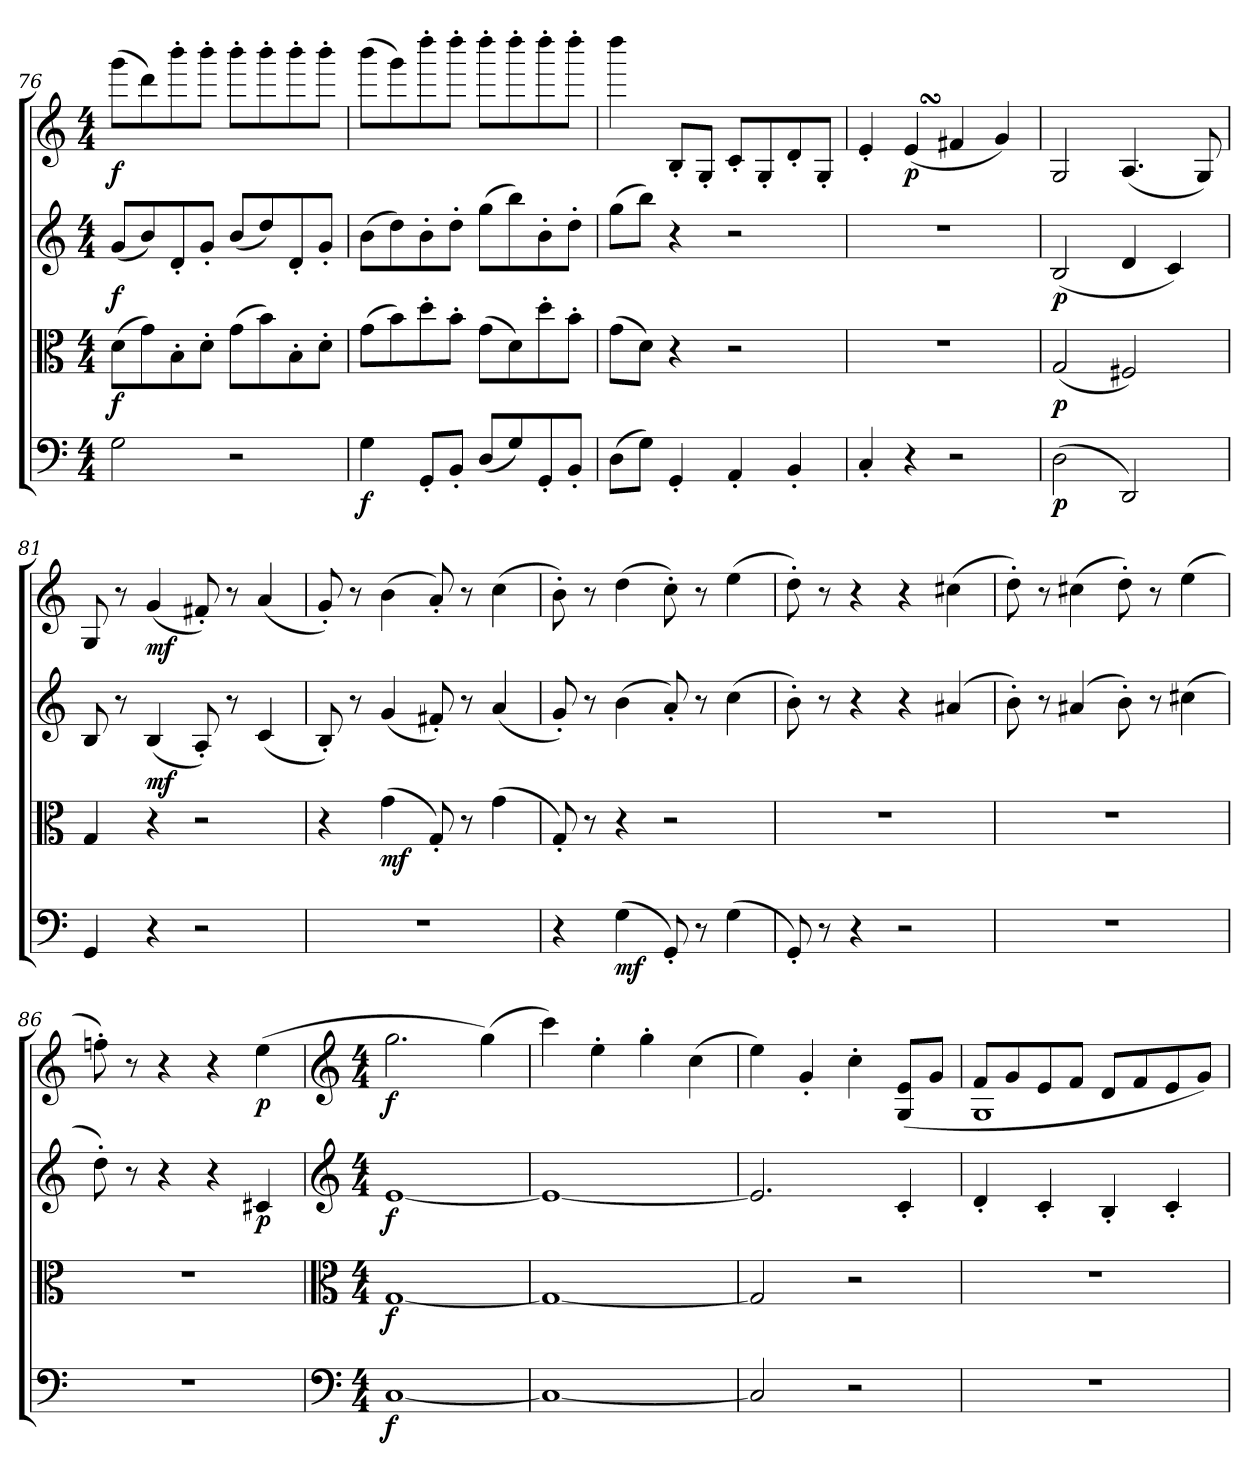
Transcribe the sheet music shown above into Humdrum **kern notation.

**kern	**dynam	**kern	**dynam	**kern	**dynam	**kern	**dynam
*part4	*part4	*part3	*part3	*part2	*part2	*part1	*part1
*staff4	*staff4	*staff3	*staff3	*staff2	*staff2	*staff1	*staff1
*clefF4	*	*clefC3	*	*clefG2	*	*clefG2	*
*k[]	*	*k[]	*	*k[]	*	*k[]	*
*C:	*	*C:	*	*C:	*	*C:	*
*M4/4	*	*M4/4	*	*M4/4	*	*M4/4	*
=76	=76	=76	=76	=76	=76	=76	=76
2G\	.	(8d\L	f	(8g/L	f	(8ggg\L	f
.	.	8g\)	.	8b/)	.	8ddd\)	.
.	.	8B'\	.	8d'/	.	8bbb'\	.
.	.	8d'\J	.	8g'/J	.	8bbb'\J	.
2r	.	(8g\L	.	(8b/L	.	8bbb'\L	.
.	.	8b\)	.	8dd/)	.	8bbb'\	.
.	.	8B'\	.	8d'/	.	8bbb'\	.
.	.	8d'\J	.	8g'/J	.	8bbb'\J	.
=77	=77	=77	=77	=77	=77	=77	=77
4G\	f	(8g\L	.	(8b\L	.	(8bbb\L	.
.	.	8b\)	.	8dd\)	.	8ggg\)	.
8GG'/L	.	8dd'\	.	8b'\	.	8dddd'\	.
8BB'/J	.	8b'\J	.	8dd'\J	.	8dddd'\J	.
(8D/L	.	(8g\L	.	(8gg\L	.	8dddd'\L	.
8G/)	.	8d\)	.	8bb\)	.	8dddd'\	.
8GG'/	.	8dd'\	.	8b'\	.	8dddd'\	.
8BB'/J	.	8b'\J	.	8dd'\J	.	8dddd'\J	.
=78	=78	=78	=78	=78	=78	=78	=78
(8D\L	.	(8g\L	.	(8gg\L	.	4dddd\	.
8G\J)	.	8d\J)	.	8bb\J)	.	.	.
4GG'/	.	4r	.	4r	.	8B'/L	.
.	.	.	.	.	.	8G'/J	.
4AA'/	.	2r	.	2r	.	8c'/L	.
.	.	.	.	.	.	8G'/	.
4BB'/	.	.	.	.	.	8d'/	.
.	.	.	.	.	.	8G'/J	.
=79	=79	=79	=79	=79	=79	=79	=79
4C'/	.	1r	.	1r	.	4e'/	.
4r	.	.	.	.	.	(4eSsS/	p
2r	.	.	.	.	.	4f#X/	.
.	.	.	.	.	.	4g/)	.
=80	=80	=80	=80	=80	=80	=80	=80
(2D\	p	(2G/	p	(2B/	p	2G/	.
2DD/)	.	2F#X/)	.	4d/	.	(4.A/	.
.	.	.	.	4c/)	.	.	.
.	.	.	.	.	.	8G/)	.
=81	=81	=81	=81	=81	=81	=81	=81
4GG/	.	4G/	.	8B/	.	8G/	.
.	.	.	.	8r	.	8r	.
4r	.	4r	.	(4B/	mf	(4g/	mf
2r	.	2r	.	8A'/)	.	8f#X'/)	.
.	.	.	.	8r	.	8r	.
.	.	.	.	(4c/	.	(4a/	.
=82	=82	=82	=82	=82	=82	=82	=82
1r	.	4r	.	8B'/)	.	8g'/)	.
.	.	.	.	8r	.	8r	.
.	.	(4g\	mf	(4g/	.	(4b\	.
.	.	8G'/)	.	8f#X'/)	.	8a'/)	.
.	.	8r	.	8r	.	8r	.
.	.	(4g\	.	(4a/	.	(4cc\	.
=83	=83	=83	=83	=83	=83	=83	=83
4r	.	8G'/)	.	8g'/)	.	8b'\)	.
.	.	8r	.	8r	.	8r	.
(4G\	mf	4r	.	(4b\	.	(4dd\	.
8GG'/)	.	2r	.	8a'/)	.	8cc'\)	.
8r	.	.	.	8r	.	8r	.
(4G\	.	.	.	(4cc\	.	(4ee\	.
=84	=84	=84	=84	=84	=84	=84	=84
8GG'/)	.	1r	.	8b'\)	.	8dd'\)	.
8r	.	.	.	8r	.	8r	.
4r	.	.	.	4r	.	4r	.
2r	.	.	.	4r	.	4r	.
.	.	.	.	(4a#X/	.	(4cc#X\	.
=85	=85	=85	=85	=85	=85	=85	=85
1r	.	1r	.	8b'\)	.	8dd'\)	.
.	.	.	.	8r	.	8r	.
.	.	.	.	(4a#X/	.	(4cc#X\	.
.	.	.	.	8b'\)	.	8dd'\)	.
.	.	.	.	8r	.	8r	.
.	.	.	.	(4cc#X\	.	(4ee\	.
=86	=86	=86	=86	=86	=86	=86	=86
1r	.	1r	.	8dd'\)	.	8ffn'\)	.
.	.	.	.	8r	.	8r	.
.	.	.	.	4r	.	4r	.
.	.	.	.	4r	.	4r	.
.	.	.	.	4c#X/	p	(4ee\	p
=87a	=87a	=87a	=87a	=87a	=87a	=87a	=87a
*clefF4	*	*clefC3	*	*clefG2	*	*clefG2	*
*k[]	*	*k[]	*	*k[]	*	*k[]	*
*C:	*	*C:	*	*C:	*	*C:	*
*M4/4	*	*M4/4	*	*M4/4	*	*M4/4	*
[1C/	f	[1G/	f	[1e/	f	2.gg\	f
.	.	.	.	.	.	(4gg\)	.
=2	=2	=2	=2	=2	=2	=2	=2
1C/_	.	1G/_	.	1e/_	.	4ccc\)	.
.	.	.	.	.	.	4ee'\	.
.	.	.	.	.	.	4gg'\	.
.	.	.	.	.	.	(4cc\	.
=3	=3	=3	=3	=3	=3	=3	=3
2C/]	.	2G/]	.	2.e/]	.	4ee\)	.
.	.	.	.	.	.	4g'/	.
2r	.	2r	.	.	.	4cc'\	.
.	.	.	.	4c'/	.	(8G/ 8e/L	.
.	.	.	.	.	.	8g/J	.
=4	=4	=4	=4	=4	=4	=4	=4
*	*	*	*	*	*	*^	*
1r	.	1r	.	4d'/	.	8f/L	1G\	.
.	.	.	.	.	.	8g/	.	.
.	.	.	.	4c'/	.	8e/	.	.
.	.	.	.	.	.	8f/J	.	.
.	.	.	.	4B'/	.	8d/L	.	.
.	.	.	.	.	.	8f/	.	.
.	.	.	.	4c'/	.	8e/	.	.
.	.	.	.	.	.	8g/J)	.	.
*	*	*	*	*	*	*v	*v	*
=	=	=	=	=	=	=	=
*-	*-	*-	*-	*-	*-	*-	*-
